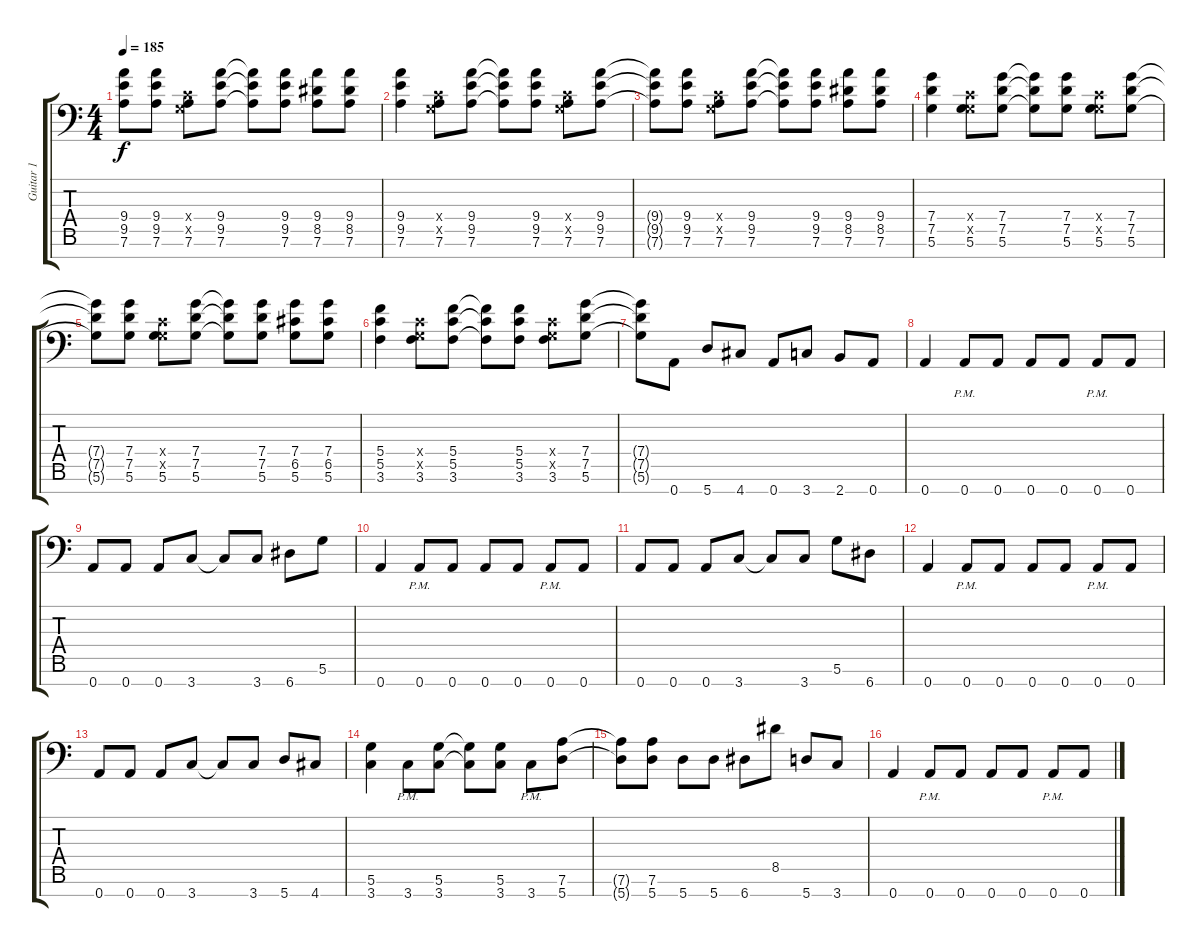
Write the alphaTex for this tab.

\track ("Guitar 1" "Guitar 1") {instrument distortionguitar}
\staff {score tabs}
\tuning (D4 A3 F3 C3 G2 D2 A1) {hide}
\ts (4 4)
\tempo 185
\clef f4
\ks c
(9.4{t} 9.5{t} 7.6{t}).8{dy f} (9.4 9.5 7.6).8 (0.4{x} 0.5{x} 7.6).8 (9.4 9.5 7.6).8 (9.4{t} 9.5{t} 7.6{t}).8 (9.4 9.5 7.6).8 (9.4 8.5 7.6).8 (9.4 8.5 7.6).8 |
(9.4 9.5 7.6).4 (0.4{x} 0.5{x} 7.6).8 (9.4 9.5 7.6).8 (9.4{t} 9.5{t} 7.6{t}).8 (9.4 9.5 7.6).8 (0.4{x} 0.5{x} 7.6).8 (9.4 9.5 7.6).8 |
(9.4{t} 9.5{t} 7.6{t}).8 (9.4 9.5 7.6).8 (0.4{x} 0.5{x} 7.6).8 (9.4 9.5 7.6).8 (9.4{t} 9.5{t} 7.6{t}).8 (9.4 9.5 7.6).8 (9.4 8.5 7.6).8 (9.4 8.5 7.6).8 |
(7.4 7.5 5.6).4 (0.4{x} 0.5{x} 5.6).8 (7.4 7.5 5.6).8 (7.4{t} 7.5{t} 5.6{t}).8 (7.4 7.5 5.6).8 (0.4{x} 0.5{x} 5.6).8 (7.4 7.5 5.6).8 |
(7.4{t} 7.5{t} 5.6{t}).8 (7.4 7.5 5.6).8 (0.4{x} 0.5{x} 5.6).8 (7.4 7.5 5.6).8 (7.4{t} 7.5{t} 5.6{t}).8 (7.4 7.5 5.6).8 (7.4 6.5 5.6).8 (7.4 6.5 5.6).8 |
(5.4 5.5 3.6).4 (0.4{x} 0.5{x} 3.6).8 (5.4 5.5 3.6).8 (5.4{t} 5.5{t} 3.6{t}).8 (5.4 5.5 3.6).8 (0.4{x} 0.5{x} 3.6).8 (7.4 7.5 5.6).8 |
(7.4{t} 7.5{t} 5.6{t}).8 0.7.8 5.7.8 4.7.8 0.7.8 3.7.8 2.7.8 0.7.8 |
0.7.4{instrument overdrivenguitar} 0.7{pm}.8 0.7.8 0.7.8 0.7.8 0.7{pm}.8 0.7.8 |
0.7.8 0.7.8 0.7.8 3.7.8 3.7{t}.8 3.7.8 6.7.8 5.6.8 |
0.7.4 0.7{pm}.8 0.7.8 0.7.8 0.7.8 0.7{pm}.8 0.7.8 |
0.7.8 0.7.8 0.7.8 3.7.8 3.7{t}.8 3.7.8 5.6.8 6.7.8 |
0.7.4 0.7{pm}.8 0.7.8 0.7.8 0.7.8 0.7{pm}.8 0.7.8 |
0.7.8 0.7.8 0.7.8 3.7.8 3.7{t}.8 3.7.8 5.7.8 4.7.8 |
(5.6 3.7).4{instrument distortionguitar} 3.7{pm}.8 (5.6 3.7).8 (5.6{t} 3.7{t}).8 (5.6 3.7).8 3.7{pm}.8 (7.6 5.7).8 |
(7.6{t} 5.7{t}).8 (7.6 5.7).8 5.7.8 5.7.8 6.7.8 8.5.8 5.7.8 3.7.8 |
0.7.4{instrument overdrivenguitar} 0.7{pm}.8 0.7.8 0.7.8 0.7.8 0.7{pm}.8 0.7.8
